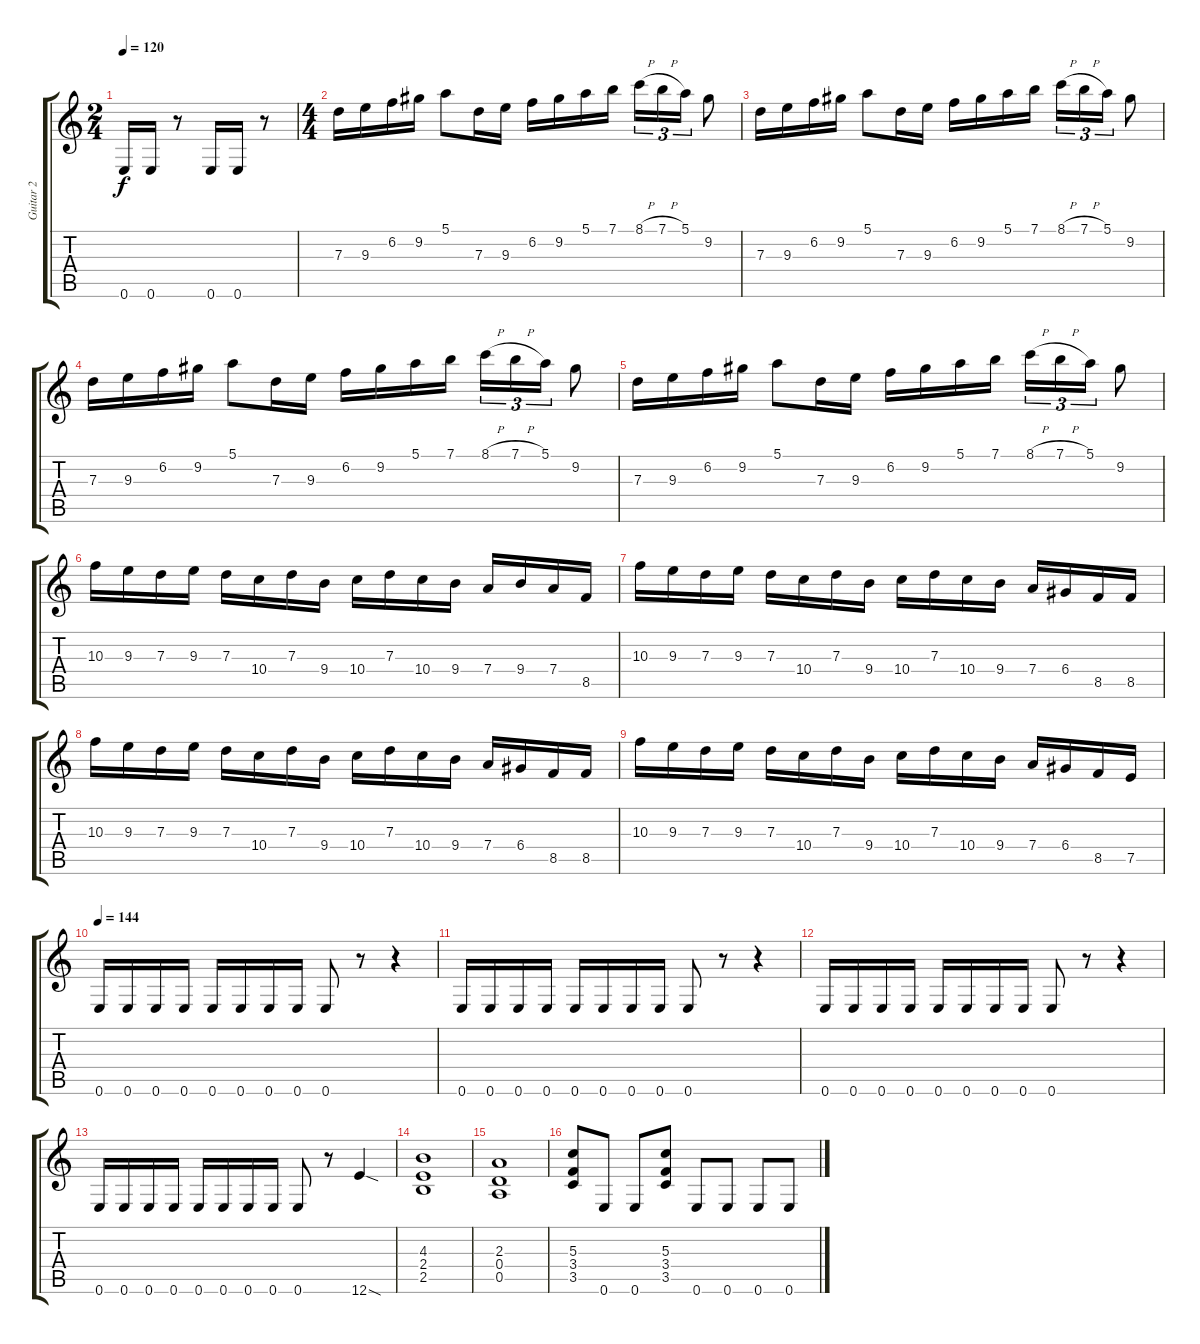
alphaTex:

\track ("Guitar 2" "Guitar 2") {instrument distortionguitar}
\staff {score tabs}
\tuning (E4 B3 G3 D3 A2 E2) {hide}
\ts (2 4)
\tempo 120
\clef g2
\ks c
0.6.16{dy f} 0.6.16 r.8 0.6.16 0.6.16 r.8 |
\ts (4 4)
7.3.16 9.3.16 6.2.16 9.2.16 5.1.8 7.3.16 9.3.16 6.2.16 9.2.16 5.1.16 7.1.16 8.1{h}.16{tu (3 2)} 7.1{h}.16{tu (3 2)} 5.1.16{tu (3 2)} 9.2.8 |
7.3.16 9.3.16 6.2.16 9.2.16 5.1.8 7.3.16 9.3.16 6.2.16 9.2.16 5.1.16 7.1.16 8.1{h}.16{tu (3 2)} 7.1{h}.16{tu (3 2)} 5.1.16{tu (3 2)} 9.2.8 |
7.3.16 9.3.16 6.2.16 9.2.16 5.1.8 7.3.16 9.3.16 6.2.16 9.2.16 5.1.16 7.1.16 8.1{h}.16{tu (3 2)} 7.1{h}.16{tu (3 2)} 5.1.16{tu (3 2)} 9.2.8 |
7.3.16 9.3.16 6.2.16 9.2.16 5.1.8 7.3.16 9.3.16 6.2.16 9.2.16 5.1.16 7.1.16 8.1{h}.16{tu (3 2)} 7.1{h}.16{tu (3 2)} 5.1.16{tu (3 2)} 9.2.8 |
10.3.16 9.3.16 7.3.16 9.3.16 7.3.16 10.4.16 7.3.16 9.4.16 10.4.16 7.3.16 10.4.16 9.4.16 7.4.16 9.4.16 7.4.16 8.5.16 |
10.3.16 9.3.16 7.3.16 9.3.16 7.3.16 10.4.16 7.3.16 9.4.16 10.4.16 7.3.16 10.4.16 9.4.16 7.4.16 6.4.16 8.5.16 8.5.16 |
10.3.16 9.3.16 7.3.16 9.3.16 7.3.16 10.4.16 7.3.16 9.4.16 10.4.16 7.3.16 10.4.16 9.4.16 7.4.16 6.4.16 8.5.16 8.5.16 |
10.3.16 9.3.16 7.3.16 9.3.16 7.3.16 10.4.16 7.3.16 9.4.16 10.4.16 7.3.16 10.4.16 9.4.16 7.4.16 6.4.16 8.5.16 7.5.16 |
\tempo 144
0.6.16 0.6.16 0.6.16 0.6.16 0.6.16 0.6.16 0.6.16 0.6.16 0.6.8 r.8 r.4 |
0.6.16 0.6.16 0.6.16 0.6.16 0.6.16 0.6.16 0.6.16 0.6.16 0.6.8 r.8 r.4 |
0.6.16 0.6.16 0.6.16 0.6.16 0.6.16 0.6.16 0.6.16 0.6.16 0.6.8 r.8 r.4 |
0.6.16 0.6.16 0.6.16 0.6.16 0.6.16 0.6.16 0.6.16 0.6.16 0.6.8 r.8 12.6{sod}.4 |
(4.3 2.4 2.5).1 |
(2.3 0.4 0.5).1 |
(5.3 3.4 3.5).8 0.6.8 0.6.8 (5.3 3.4 3.5).8 0.6.8 0.6.8 0.6.8 0.6.8
